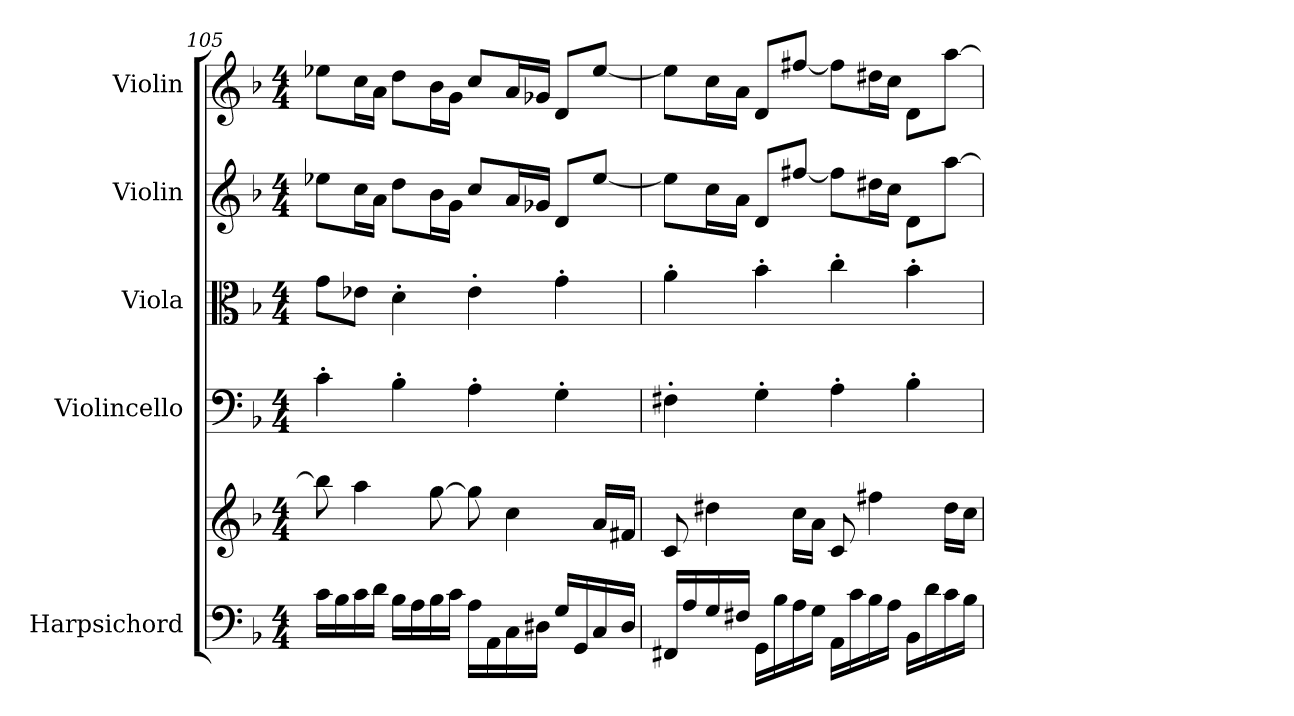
**kern	**kern	**kern	**kern	**kern	**kern
*part5	*part5	*part4	*part3	*part2	*part1
*staff6	*staff5	*staff4	*staff3	*staff2	*staff1
*I"Harpsichord	*	*I"Violincello	*I"Viola	*I"Violin	*I"Violin
*I'Hpschd	*	*I'Vc	*I'Vla	*I'Vln	*I'Vln
*clefF4	*clefG2	*clefF4	*clefC3	*clefG2	*clefG2
*k[b-]	*k[b-]	*k[b-]	*k[b-]	*k[b-]	*k[b-]
*M4/4	*M4/4	*M4/4	*M4/4	*M4/4	*M4/4
=105	=105	=105	=105	=105	=105
16c\LL	8bb-\]	4c'\	8g\L	8ee-X\L	8ee-X\L
16B-\	.	.	.	.	.
16c\	4aa\	.	8e-X\J	16cc\L	16cc\L
16d\JJ	.	.	.	16a\JJ	16a\JJ
16B-\LL	.	4B-'\	4d'\	8dd\L	8dd\L
16A\	.	.	.	.	.
16B-\	[8gg\	.	.	16b-\L	16b-\L
16c\JJ	.	.	.	16g\JJ	16g\JJ
16A\LL	8gg\]	4A'\	4e-'\	8cc/L	8cc/L
16AA\	.	.	.	.	.
16C\	4cc\	.	.	16a/L	16a/L
16D#X\JJ	.	.	.	16g-X/JJ	16g-X/JJ
16G/LL	.	4G'\	4g'\	8d/L	8d/L
16GG/	.	.	.	.	.
16C/	16a/LL	.	.	[8ee-/J	[8ee-/J
16D#/JJ	16f#X/JJ	.	.	.	.
=106	=106	=106	=106	=106	=106
16FF#X/LL	8c/	4F#X'\	4a'\	8ee-\L]	8ee-\L]
16A/	.	.	.	.	.
16G/	4dd#X\	.	.	16cc\L	16cc\L
16F#X/JJ	.	.	.	16a\JJ	16a\JJ
16GG\LL	.	4G'\	4b-'\	8d/L	8d/L
16B-\	.	.	.	.	.
16A\	16cc\LL	.	.	[8ff#X/J	[8ff#X/J
16G\JJ	16a\JJ	.	.	.	.
16AA\LL	8c/	4A'\	4cc'\	8ff#\L]	8ff#\L]
16c\	.	.	.	.	.
16B-\	4ff#X\	.	.	16dd#X\L	16dd#X\L
16A\JJ	.	.	.	16cc\JJ	16cc\JJ
16BB-\LL	.	4B-'\	4b-'\	8d\L	8d\L
16d\	.	.	.	.	.
16c\	16dd#\LL	.	.	[8aa\J	[8aa\J
16B-\JJ	16cc\JJ	.	.	.	.
=	=	=	=	=	=
*-	*-	*-	*-	*-	*-
